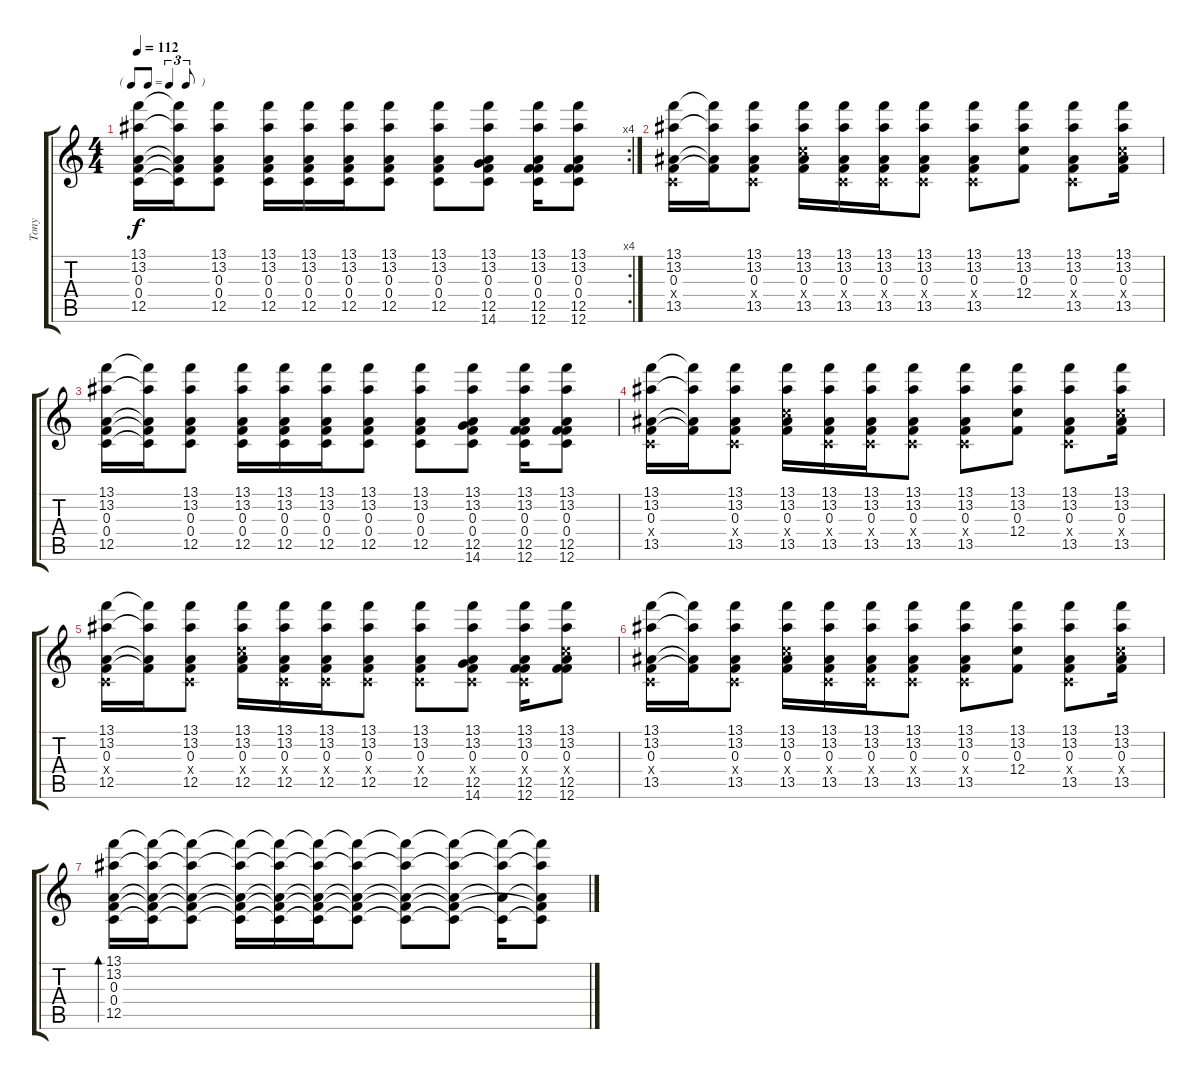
\track ("Tony" "Tony") {instrument distortionguitar}
\staff {score tabs}
\tuning (E4 A3 F3 C3 A2 F2) {hide}
\rc 4
\ts (4 4)
\tf triplet8th
\tempo 112
\clef g2
\ks c
(13.1 13.2 0.3 0.4 12.5).16{dy f} (13.1{t} 13.2{t} 0.3{t} 0.4{t} 12.5{t}).16 (13.1 13.2 0.3 0.4 12.5).8 (13.1 13.2 0.3 0.4 12.5).16 (13.1 13.2 0.3 0.4 12.5).16 (13.1 13.2 0.3 0.4 12.5).16 (13.1 13.2 0.3 0.4 12.5).8 (13.1 13.2 0.3 0.4 12.5).8 (13.1 13.2 0.3 0.4 12.5 14.6).8 (13.1 13.2 0.3 0.4 12.5 12.6).16 (13.1 13.2 0.3 0.4 12.5 12.6).8 |
(13.1 13.2 0.3 0.4{x} 13.5).16 (13.1{t} 13.2{t} 0.3{t} 13.5{t}).16 (13.1 13.2 0.3 0.4{x} 13.5).8 (13.1 13.2 0.3 12.4{x} 13.5).16 (13.1 13.2 0.3 0.4{x} 13.5).16 (13.1 13.2 0.3 0.4{x} 13.5).16 (13.1 13.2 0.3 0.4{x} 13.5).8 (13.1 13.2 0.3 0.4{x} 13.5).8 (13.1 13.2 0.3 12.4).8 (13.1 13.2 0.3 0.4{x} 13.5).8 (13.1 13.2 0.3 12.4{x} 13.5).16 |
(13.1 13.2 0.3 0.4 12.5).16 (13.1{t} 13.2{t} 0.3{t} 0.4{t} 12.5{t}).16 (13.1 13.2 0.3 0.4 12.5).8 (13.1 13.2 0.3 0.4 12.5).16 (13.1 13.2 0.3 0.4 12.5).16 (13.1 13.2 0.3 0.4 12.5).16 (13.1 13.2 0.3 0.4 12.5).8 (13.1 13.2 0.3 0.4 12.5).8 (13.1 13.2 0.3 0.4 12.5 14.6).8 (13.1 13.2 0.3 0.4 12.5 12.6).16 (13.1 13.2 0.3 0.4 12.5 12.6).8 |
(13.1 13.2 0.3 0.4{x} 13.5).16{instrument electricguitarjazz} (13.1{t} 13.2{t} 0.3{t} 13.5{t}).16 (13.1 13.2 0.3 0.4{x} 13.5).8 (13.1 13.2 0.3 12.4{x} 13.5).16 (13.1 13.2 0.3 0.4{x} 13.5).16 (13.1 13.2 0.3 0.4{x} 13.5).16 (13.1 13.2 0.3 0.4{x} 13.5).8 (13.1 13.2 0.3 0.4{x} 13.5).8 (13.1 13.2 0.3 12.4).8 (13.1 13.2 0.3 0.4{x} 13.5).8 (13.1 13.2 0.3 12.4{x} 13.5).16 |
(13.1 13.2 0.3 0.4{x} 12.5).16 (13.1{t} 13.2{t} 0.3{t} 12.5{t}).16 (13.1 13.2 0.3 0.4{x} 12.5).8 (13.1 13.2 0.3 12.4{x} 12.5).16 (13.1 13.2 0.3 0.4{x} 12.5).16 (13.1 13.2 0.3 0.4{x} 12.5).16 (13.1 13.2 0.3 0.4{x} 12.5).8 (13.1 13.2 0.3 0.4{x} 12.5).8 (13.1 13.2 0.3 0.4{x} 12.5 14.6).8 (13.1 13.2 0.3 0.4{x} 12.5 12.6).16 (13.1 13.2 0.3 12.4{x} 12.5 12.6).8 |
(13.1 13.2 0.3 0.4{x} 13.5).16{instrument electricguitarjazz} (13.1{t} 13.2{t} 0.3{t} 13.5{t}).16 (13.1 13.2 0.3 0.4{x} 13.5).8 (13.1 13.2 0.3 12.4{x} 13.5).16 (13.1 13.2 0.3 0.4{x} 13.5).16 (13.1 13.2 0.3 0.4{x} 13.5).16 (13.1 13.2 0.3 0.4{x} 13.5).8 (13.1 13.2 0.3 0.4{x} 13.5).8 (13.1 13.2 0.3 12.4).8 (13.1 13.2 0.3 0.4{x} 13.5).8 (13.1 13.2 0.3 12.4{x} 13.5).16 |
(13.1 13.2 0.3 0.4 12.5).16{bd 240} (13.1{t} 13.2{t} 0.3{t} 0.4{t} 12.5{t}).16 (13.1{t} 13.2{t} 0.3{t} 0.4{t} 12.5{t}).8 (13.1{t} 13.2{t} 0.3{t} 0.4{t} 12.5{t}).16 (13.1{t} 13.2{t} 0.3{t} 0.4{t} 12.5{t}).16 (13.1{t} 13.2{t} 0.3{t} 0.4{t} 12.5{t}).16 (13.1{t} 13.2{t} 0.3{t} 0.4{t} 12.5{t}).8 (13.1{t} 13.2{t} 0.3{t} 0.4{t} 12.5{t}).8 (13.1{t} 13.2{t} 0.3{t} 0.4{t} 12.5{t}).8 (13.1{t} 13.2{t} 0.4{t} 12.5{t}).16 (13.1{t} 13.2{t} 0.3{t} 0.4{t} 12.5{t}).8
